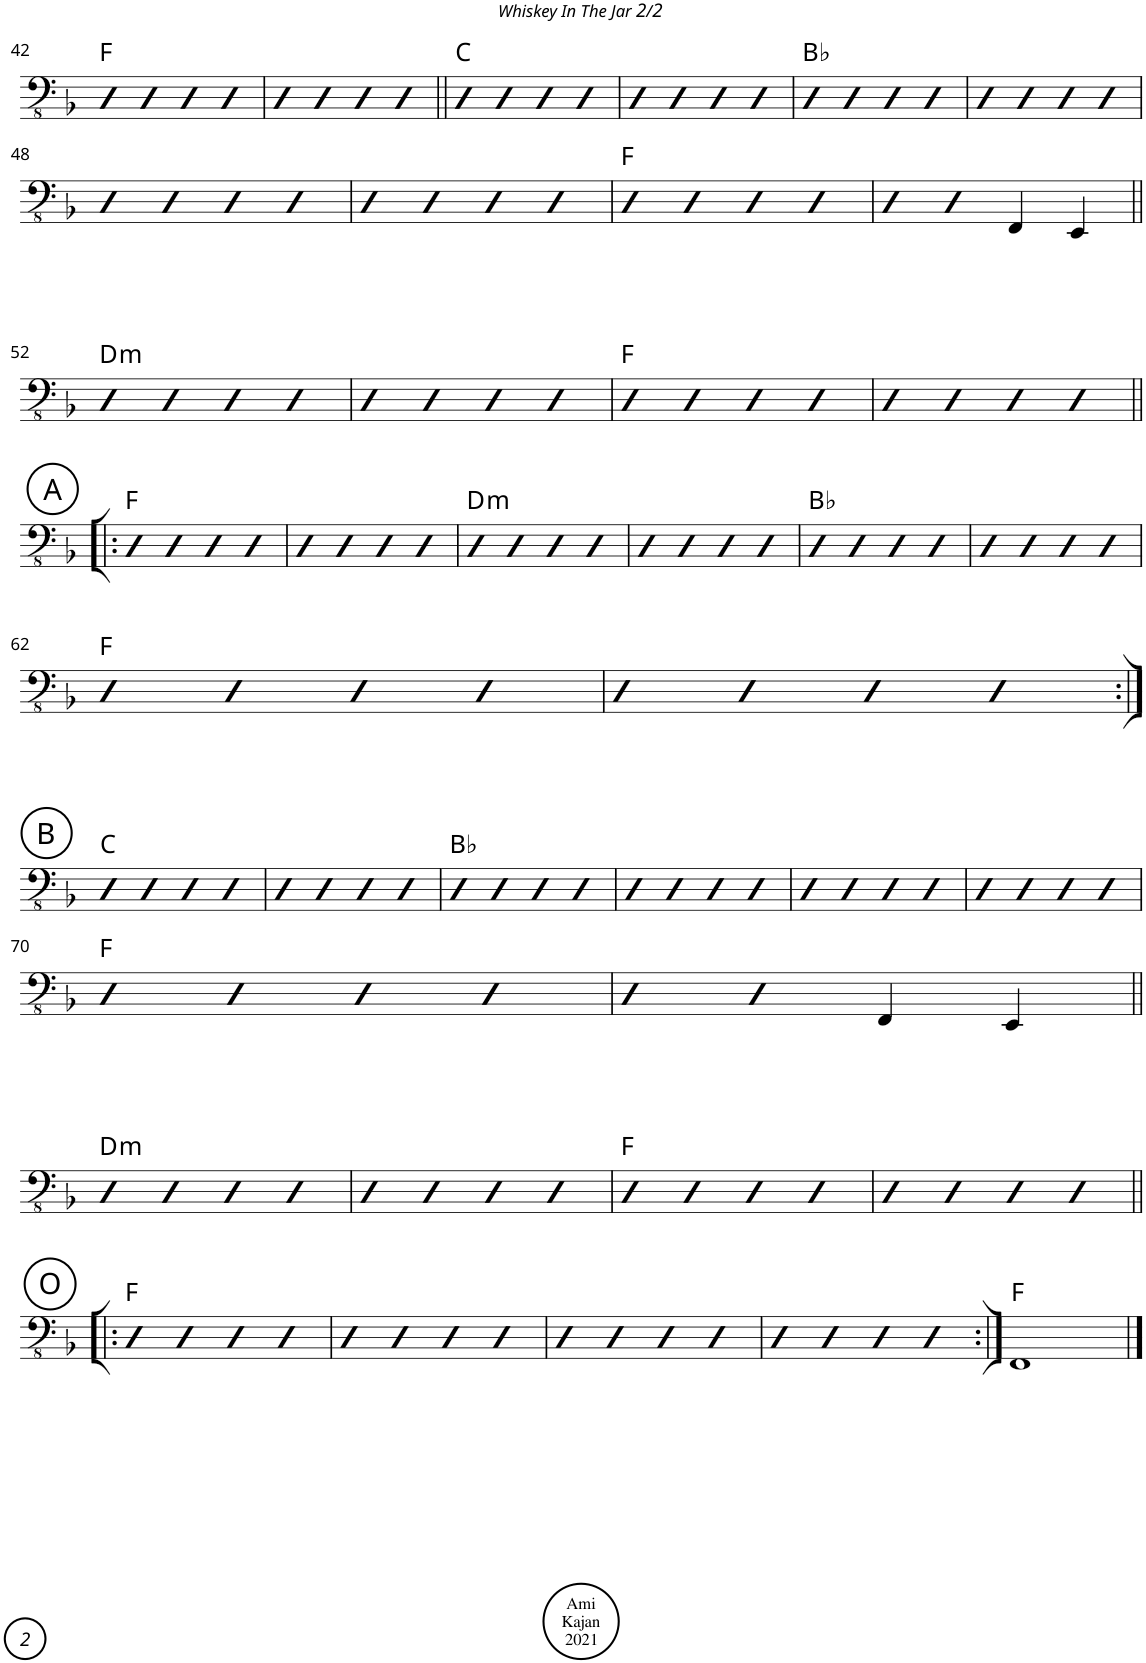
**kern	**harte
*part1	*part1
*staff1	*
*I"Acoustic Bass	*
*I'Bass	*
!!LO:PB:g=z
*clefFv4	*
*k[b-]	*
*M4/4	*
*met(c)	*
=42	=42
4DD	F:maj
4DD	.
4DD	.
4DD	.
=43	=43
4DD	.
4DD	.
4DD	.
4DD	.
=44||	=44||
4DD	C:maj
4DD	.
4DD	.
4DD	.
=45	=45
4DD	.
4DD	.
4DD	.
4DD	.
=46	=46
4DD	Bb:maj
4DD	.
4DD	.
4DD	.
=47	=47
4DD	.
4DD	.
4DD	.
4DD	.
!!LO:LB:g=z
=48	=48
4DD	.
4DD	.
4DD	.
4DD	.
=49	=49
4DD	.
4DD	.
4DD	.
4DD	.
=50	=50
4DD	F:maj
4DD	.
4DD	.
4DD	.
=51	=51
4DD	.
4DD	.
4FFF/	.
4EEE/	.
!!LO:LB:g=z
=52||	=52||
!	!LO:H:kt=m
4DD	D:min
4DD	.
4DD	.
4DD	.
=53	=53
4DD	.
4DD	.
4DD	.
4DD	.
=54	=54
4DD	F:maj
4DD	.
4DD	.
4DD	.
=55	=55
4DD	.
4DD	.
4DD	.
4DD	.
!!LO:LB:g=z
!!LO:REH:place=s1:a:cj:enc=circle:fs=14:t=A
=56!|:	=56!|:
4DD	F:maj
4DD	.
4DD	.
4DD	.
=57	=57
4DD	.
4DD	.
4DD	.
4DD	.
=58	=58
!	!LO:H:kt=m
4DD	D:min
4DD	.
4DD	.
4DD	.
=59	=59
4DD	.
4DD	.
4DD	.
4DD	.
=60	=60
4DD	Bb:maj
4DD	.
4DD	.
4DD	.
=61	=61
4DD	.
4DD	.
4DD	.
4DD	.
!!LO:LB:g=z
=62	=62
4DD	F:maj
4DD	.
4DD	.
4DD	.
=63	=63
4DD	.
4DD	.
4DD	.
4DD	.
!!LO:LB:g=z
!!LO:REH:place=s1:a:cj:enc=circle:fs=14:t=B
=64:|!	=64:|!
4DD	C:maj
4DD	.
4DD	.
4DD	.
=65	=65
4DD	.
4DD	.
4DD	.
4DD	.
=66	=66
4DD	Bb:maj
4DD	.
4DD	.
4DD	.
=67	=67
4DD	.
4DD	.
4DD	.
4DD	.
=68	=68
4DD	.
4DD	.
4DD	.
4DD	.
=69	=69
4DD	.
4DD	.
4DD	.
4DD	.
!!LO:LB:g=z
=70	=70
4DD	F:maj
4DD	.
4DD	.
4DD	.
=71	=71
4DD	.
4DD	.
4FFF/	.
4EEE/	.
!!LO:LB:g=z
=72||	=72||
!	!LO:H:kt=m
4DD	D:min
4DD	.
4DD	.
4DD	.
=73	=73
4DD	.
4DD	.
4DD	.
4DD	.
=74	=74
4DD	F:maj
4DD	.
4DD	.
4DD	.
=75	=75
4DD	.
4DD	.
4DD	.
4DD	.
!!LO:LB:g=z
!!LO:REH:place=s1:a:cj:enc=circle:fs=14:t=O
=76!|:	=76!|:
4DD	F:maj
4DD	.
4DD	.
4DD	.
=77	=77
4DD	.
4DD	.
4DD	.
4DD	.
=78	=78
4DD	.
4DD	.
4DD	.
4DD	.
=79	=79
4DD	.
4DD	.
4DD	.
4DD	.
=80:|!	=80:|!
1FFF	F:maj
==	==
*-	*-
